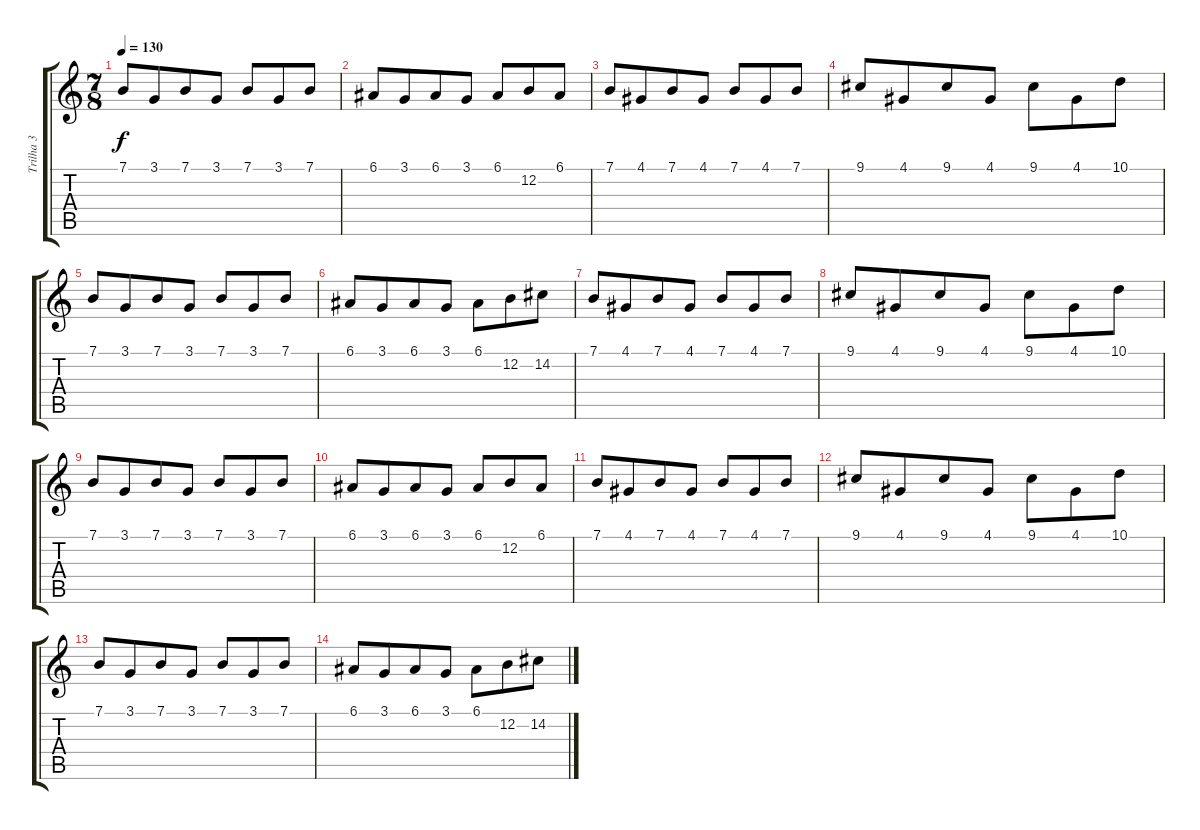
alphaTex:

\track ("Trilha 3" "Trilha 3") {instrument violin}
\staff {score tabs}
\tuning (E4 B3 G3 D3 A2 E2) {hide}
\ts (7 8)
\tempo 130
\clef g2
\ks c
7.1.8{dy f} 3.1.8 7.1.8 3.1.8 7.1.8 3.1.8 7.1.8 |
6.1.8 3.1.8 6.1.8 3.1.8 6.1.8 12.2.8 6.1.8 |
7.1.8 4.1.8 7.1.8 4.1.8 7.1.8 4.1.8 7.1.8 |
9.1.8 4.1.8 9.1.8 4.1.8 9.1.8 4.1.8 10.1.8 |
7.1.8 3.1.8 7.1.8 3.1.8 7.1.8 3.1.8 7.1.8 |
6.1.8 3.1.8 6.1.8 3.1.8 6.1.8 12.2.8 14.2.8 |
7.1.8 4.1.8 7.1.8 4.1.8 7.1.8 4.1.8 7.1.8 |
9.1.8 4.1.8 9.1.8 4.1.8 9.1.8 4.1.8 10.1.8 |
7.1.8 3.1.8 7.1.8 3.1.8 7.1.8 3.1.8 7.1.8 |
6.1.8 3.1.8 6.1.8 3.1.8 6.1.8 12.2.8 6.1.8 |
7.1.8 4.1.8 7.1.8 4.1.8 7.1.8 4.1.8 7.1.8 |
9.1.8 4.1.8 9.1.8 4.1.8 9.1.8 4.1.8 10.1.8 |
7.1.8 3.1.8 7.1.8 3.1.8 7.1.8 3.1.8 7.1.8 |
6.1.8 3.1.8 6.1.8 3.1.8 6.1.8 12.2.8 14.2.8
